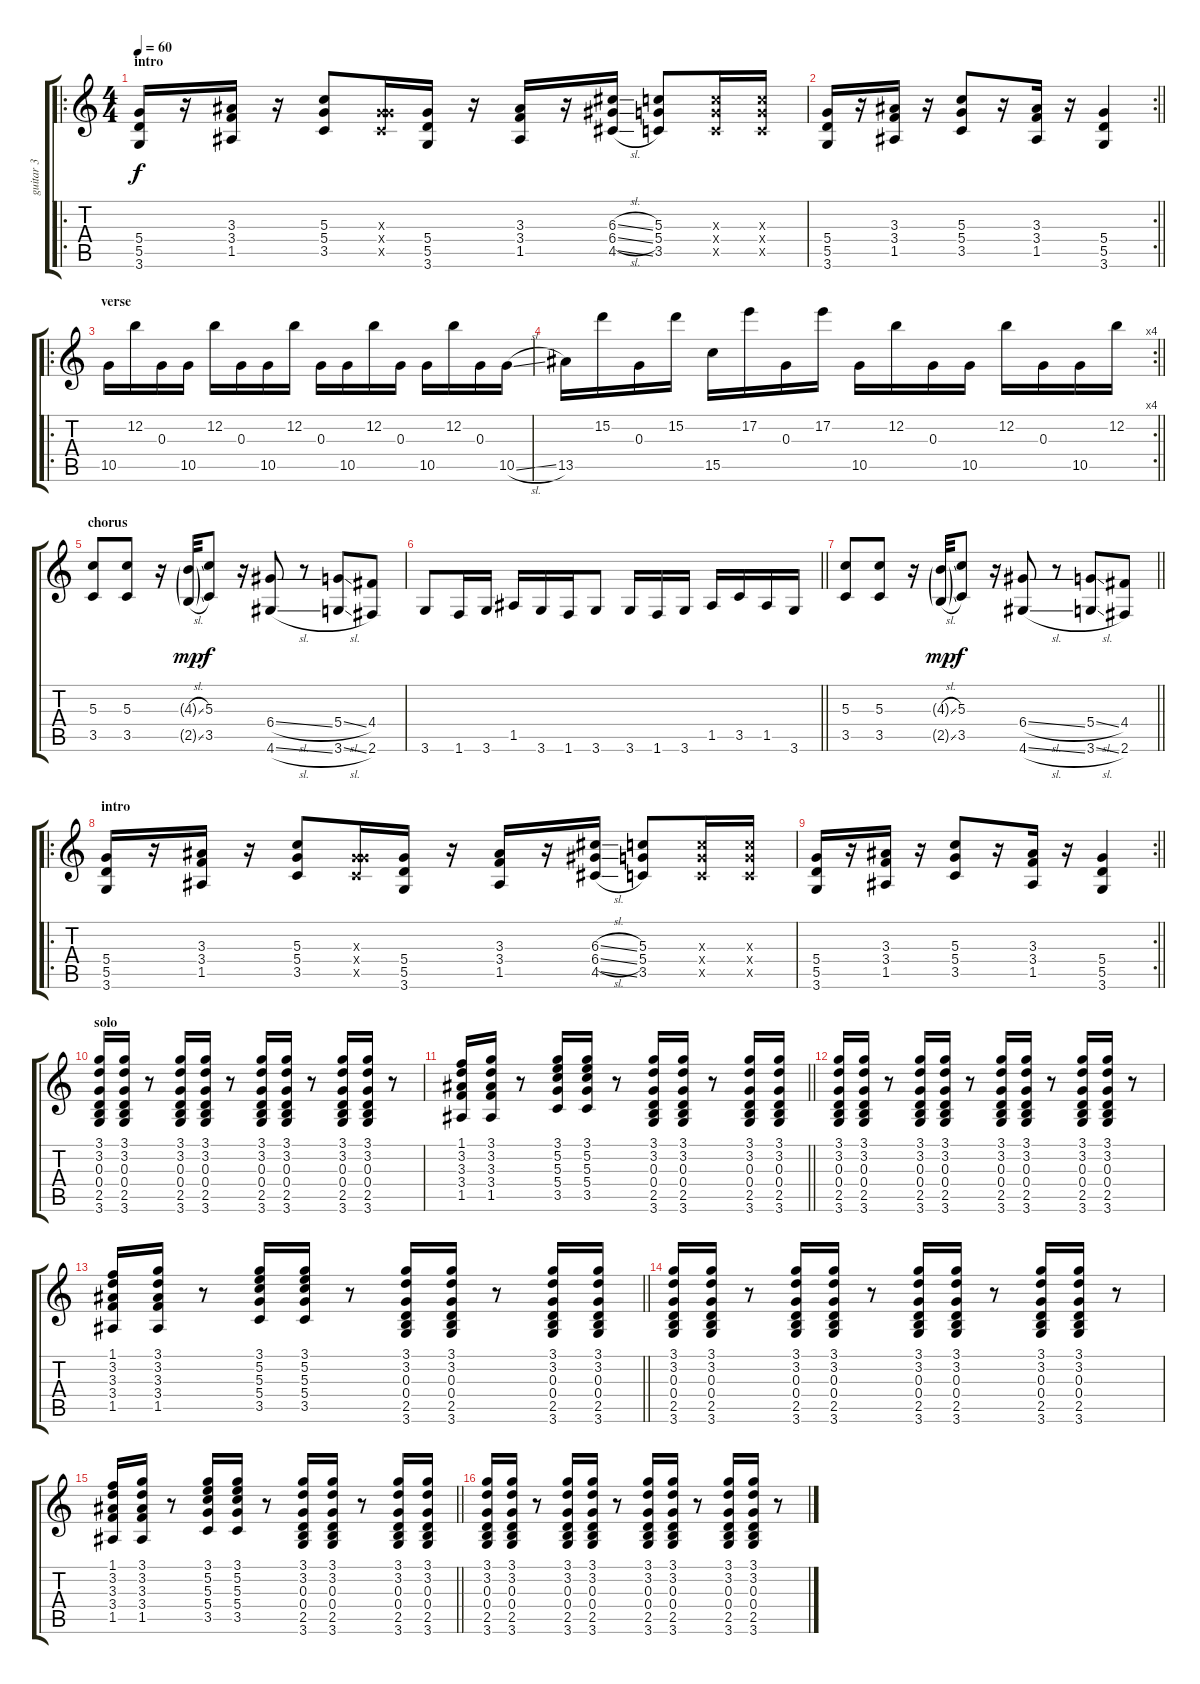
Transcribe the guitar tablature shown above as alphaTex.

\track ("guitar 3" "guitar 3") {instrument acousticguitarsteel}
\staff {score tabs}
\tuning (E4 B3 G3 D3 A2 E2) {hide}
\ro
\ts (4 4)
\section ("" "intro")
\tempo 60
\clef g2
\ks c
(5.4 5.5 3.6).16{dy f} r.16 (3.3 3.4 1.5).16 r.16 (5.3 5.4 3.5).8 (0.3{x} 5.4{x} 3.5{x}).16 (5.4 5.5 3.6).16 r.16 (3.3 3.4 1.5).16 r.16 (6.3{sl} 6.4{sl} 4.5{sl}).16 (5.3 5.4 3.5).8 (5.3{x} 5.4{x} 3.5{x}).16 (5.3{x} 5.4{x} 3.5{x}).16 |
\rc 2
\barLineRight lightlight
(5.4 5.5 3.6).16 r.16 (3.3 3.4 1.5).16 r.16 (5.3 5.4 3.5).8 r.16 (3.3 3.4 1.5).16 r.16 (5.4 5.5 3.6).4 |
\ro
\section ("" "verse")
10.5.16 12.2.16 0.3.16 10.5.16 12.2.16 0.3.16 10.5.16 12.2.16 0.3.16 10.5.16 12.2.16 0.3.16 10.5.16 12.2.16 0.3.16 10.5{sl}.16 |
\rc 4
\barLineRight lightlight
13.5.16 15.2.16 0.3.16 15.2.16 15.5.16 17.2.16 0.3.16 17.2.16 10.5.16 12.2.16 0.3.16 10.5.16 12.2.16 0.3.16 10.5.16 12.2.16 |
\section ("" "chorus")
(5.3 3.5).8 (5.3 3.5).8 r.16 (4.3{sl g} 2.5{sl g}).32{dy mp} (5.3 3.5).8{dy f} r.16 (6.4{sl} 4.6{sl}).8 r.8 (5.4{sl} 3.6{sl}).8 (4.4 2.6).8 |
\barLineRight lightlight
3.6.8 1.6.16 3.6.16 1.5.16 3.6.16 1.6.16 3.6.8 3.6.16 1.6.16 3.6.16 1.5.16 3.5.16 1.5.16 3.6.16 |
\barLineRight lightlight
(5.3 3.5).8 (5.3 3.5).8 r.16 (4.3{sl g} 2.5{sl g}).32{dy mp} (5.3 3.5).8{dy f} r.16 (6.4{sl} 4.6{sl}).8 r.8 (5.4{sl} 3.6{sl}).8 (4.4 2.6).8 |
\ro
\section ("" "intro")
(5.4 5.5 3.6).16 r.16 (3.3 3.4 1.5).16 r.16 (5.3 5.4 3.5).8 (0.3{x} 5.4{x} 3.5{x}).16 (5.4 5.5 3.6).16 r.16 (3.3 3.4 1.5).16 r.16 (6.3{sl} 6.4{sl} 4.5{sl}).16 (5.3 5.4 3.5).8 (5.3{x} 5.4{x} 3.5{x}).16 (5.3{x} 5.4{x} 3.5{x}).16 |
\rc 2
\barLineRight lightlight
(5.4 5.5 3.6).16 r.16 (3.3 3.4 1.5).16 r.16 (5.3 5.4 3.5).8 r.16 (3.3 3.4 1.5).16 r.16 (5.4 5.5 3.6).4 |
\section ("" "solo")
(3.1 3.2 0.3 0.4 2.5 3.6).16 (3.1 3.2 0.3 0.4 2.5 3.6).16 r.8 (3.1 3.2 0.3 0.4 2.5 3.6).16 (3.1 3.2 0.3 0.4 2.5 3.6).16 r.8 (3.1 3.2 0.3 0.4 2.5 3.6).16 (3.1 3.2 0.3 0.4 2.5 3.6).16 r.8 (3.1 3.2 0.3 0.4 2.5 3.6).16 (3.1 3.2 0.3 0.4 2.5 3.6).16 r.8 |
\barLineRight lightlight
(1.1 3.2 3.3 3.4 1.5).16 (3.1 3.2 3.3 3.4 1.5).16 r.8 (3.1 5.2 5.3 5.4 3.5).16 (3.1 5.2 5.3 5.4 3.5).16 r.8 (3.1 3.2 0.3 0.4 2.5 3.6).16 (3.1 3.2 0.3 0.4 2.5 3.6).16 r.8 (3.1 3.2 0.3 0.4 2.5 3.6).16 (3.1 3.2 0.3 0.4 2.5 3.6).16 |
(3.1 3.2 0.3 0.4 2.5 3.6).16 (3.1 3.2 0.3 0.4 2.5 3.6).16 r.8 (3.1 3.2 0.3 0.4 2.5 3.6).16 (3.1 3.2 0.3 0.4 2.5 3.6).16 r.8 (3.1 3.2 0.3 0.4 2.5 3.6).16 (3.1 3.2 0.3 0.4 2.5 3.6).16 r.8 (3.1 3.2 0.3 0.4 2.5 3.6).16 (3.1 3.2 0.3 0.4 2.5 3.6).16 r.8 |
\barLineRight lightlight
(1.1 3.2 3.3 3.4 1.5).16 (3.1 3.2 3.3 3.4 1.5).16 r.8 (3.1 5.2 5.3 5.4 3.5).16 (3.1 5.2 5.3 5.4 3.5).16 r.8 (3.1 3.2 0.3 0.4 2.5 3.6).16 (3.1 3.2 0.3 0.4 2.5 3.6).16 r.8 (3.1 3.2 0.3 0.4 2.5 3.6).16 (3.1 3.2 0.3 0.4 2.5 3.6).16 |
(3.1 3.2 0.3 0.4 2.5 3.6).16 (3.1 3.2 0.3 0.4 2.5 3.6).16 r.8 (3.1 3.2 0.3 0.4 2.5 3.6).16 (3.1 3.2 0.3 0.4 2.5 3.6).16 r.8 (3.1 3.2 0.3 0.4 2.5 3.6).16 (3.1 3.2 0.3 0.4 2.5 3.6).16 r.8 (3.1 3.2 0.3 0.4 2.5 3.6).16 (3.1 3.2 0.3 0.4 2.5 3.6).16 r.8 |
\barLineRight lightlight
(1.1 3.2 3.3 3.4 1.5).16 (3.1 3.2 3.3 3.4 1.5).16 r.8 (3.1 5.2 5.3 5.4 3.5).16 (3.1 5.2 5.3 5.4 3.5).16 r.8 (3.1 3.2 0.3 0.4 2.5 3.6).16 (3.1 3.2 0.3 0.4 2.5 3.6).16 r.8 (3.1 3.2 0.3 0.4 2.5 3.6).16 (3.1 3.2 0.3 0.4 2.5 3.6).16 |
(3.1 3.2 0.3 0.4 2.5 3.6).16 (3.1 3.2 0.3 0.4 2.5 3.6).16 r.8 (3.1 3.2 0.3 0.4 2.5 3.6).16 (3.1 3.2 0.3 0.4 2.5 3.6).16 r.8 (3.1 3.2 0.3 0.4 2.5 3.6).16 (3.1 3.2 0.3 0.4 2.5 3.6).16 r.8 (3.1 3.2 0.3 0.4 2.5 3.6).16 (3.1 3.2 0.3 0.4 2.5 3.6).16 r.8
